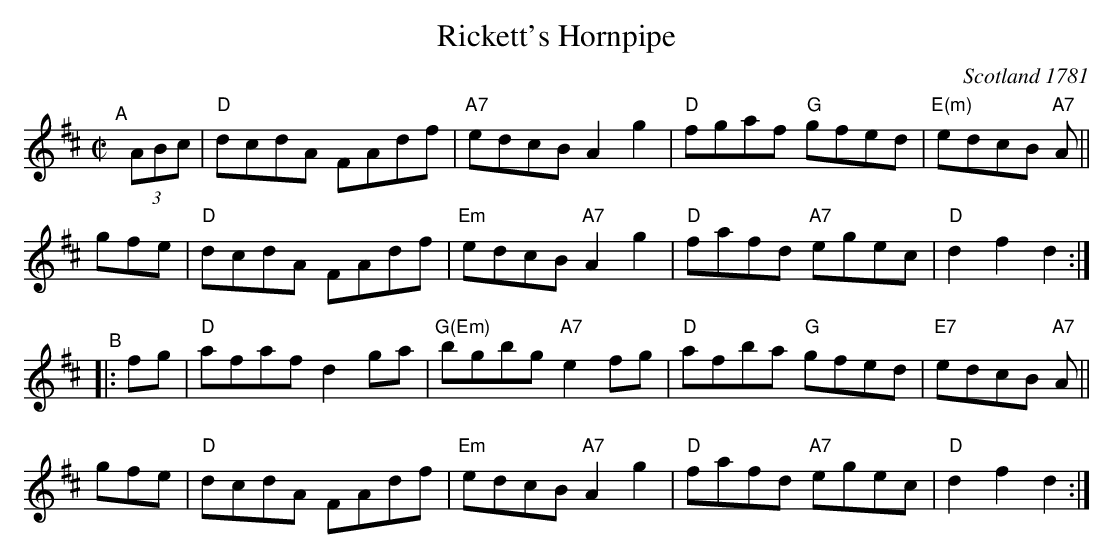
X:1
T: Rickett's Hornpipe
O: Scotland 1781
M: C|
K: D
"^A"[|]\
(3ABc | "D"dcdA FAdf | "A7"edcB     A2g2 | "D"fgaf  "G"gfed | "E(m)"edcB "A7"A ||
  gfe | "D"dcdA FAdf | "Em"edcB "A7"A2g2 | "D"fafd "A7"egec | "D"d2f2 d2 :|
"^B"|:\
 fg | "D"afaf d2ga | "G(Em)"bgbg "A7"e2fg | "D"afba  "G"gfed | "E7"edcB "A7"A||
gfe | "D"dcdA FAdf |    "Em"edcB "A7"A2g2 | "D"fafd "A7"egec | "D"d2f2 d2 :|
